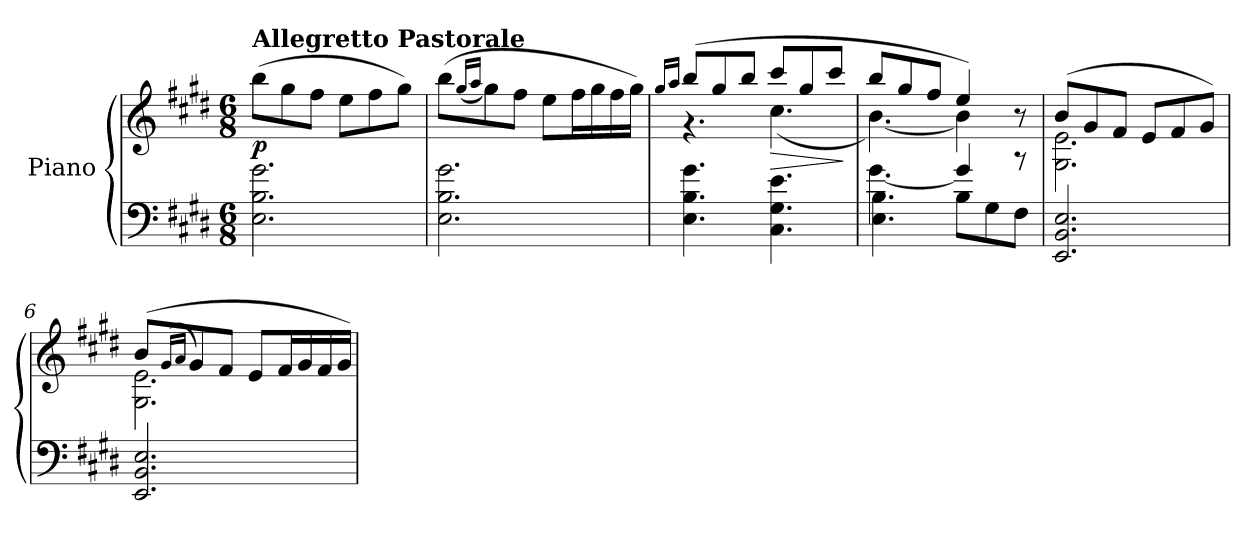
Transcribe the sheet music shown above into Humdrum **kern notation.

**kern	**kern	**dynam
*part1	*part1	*part1
*staff2	*staff1	*staff1/2
*I"Piano	*	*
*clefF4	*clefG2	*
*k[f#c#g#d#]	*k[f#c#g#d#]	*
*E:	*E:	*
*M6/8	*M6/8	*
*MM60	*MM60	*
=1	=1	=1
!	!LO:TX:a:B:t=Allegretto Pastorale	!
!	!	!LO:DY:b
2.E\ 2.B\ 2.g#\	(>8bb\L	p
.	8gg#\	.
.	8ff#\J	.
.	8ee\L	.
.	8ff#\	.
.	8gg#\J)	.
=2	=2	=2
2.E\ 2.B\ 2.g#\	(>8bb\L	.
.	(<16qgg#/LL	.
.	16qaa/JJ	.
.	8gg#\)	.
.	8ff#\J	.
.	8ee\L	.
.	16ff#\L	.
.	16gg#\	.
.	16ff#\	.
.	16gg#\JJ)	.
=3	=3	=3
.	16qgg#/LL	.
.	16qaa/JJ	.
*	*^	*
4.E\ 4.B\ 4.g#\	(>8bb/L	4.r	.
.	8gg#/	.	.
.	8bb/J	.	.
!	!	!	!LO:HP:b
4.C#\ 4.G#\ 4.e\	8ccc#/L	(<4.cc#\	>
.	8gg#/	.	.
.	8ccc#/J	.	.
*	*v	*v	*
.	.	]
=4	=4	=4
*^	*^	*
*	*^	*	*	*
2.ryy	[4.g#\	4.E\ 4.B\	8bb/L	[4.b\)	.
.	.	.	8gg#/	.	.
.	.	.	8ff#/J	.	.
.	4g#/]	8B\L	4ee/)	4b\]	.
.	.	8G#\	.	.	.
.	8rb	8F#\J	8r	8ryy	.
*v	*v	*v	*	*	*
!!LO:LB:g=z	!!
=5	=5	=5	=5
2.EE/ 2.BB/ 2.E/	(>8b/L	2.G#\ 2.e\	.
.	8g#/	.	.
.	8f#/J	.	.
.	8e/L	.	.
.	8f#/	.	.
.	8g#/J)	.	.
=6	=6	=6	=6
2.EE/ 2.BB/ 2.E/	(>8b/L	2.G#\ 2.e\	.
.	(<16qg#/LL	.	.
.	16qa/JJ	.	.
.	8g#/)	.	.
.	8f#/J	.	.
.	8e/L	.	.
.	16f#/L	.	.
.	16g#/	.	.
.	16f#/	.	.
.	16g#/JJ)	.	.
*	*v	*v	*
=	=	=
*-	*-	*-
